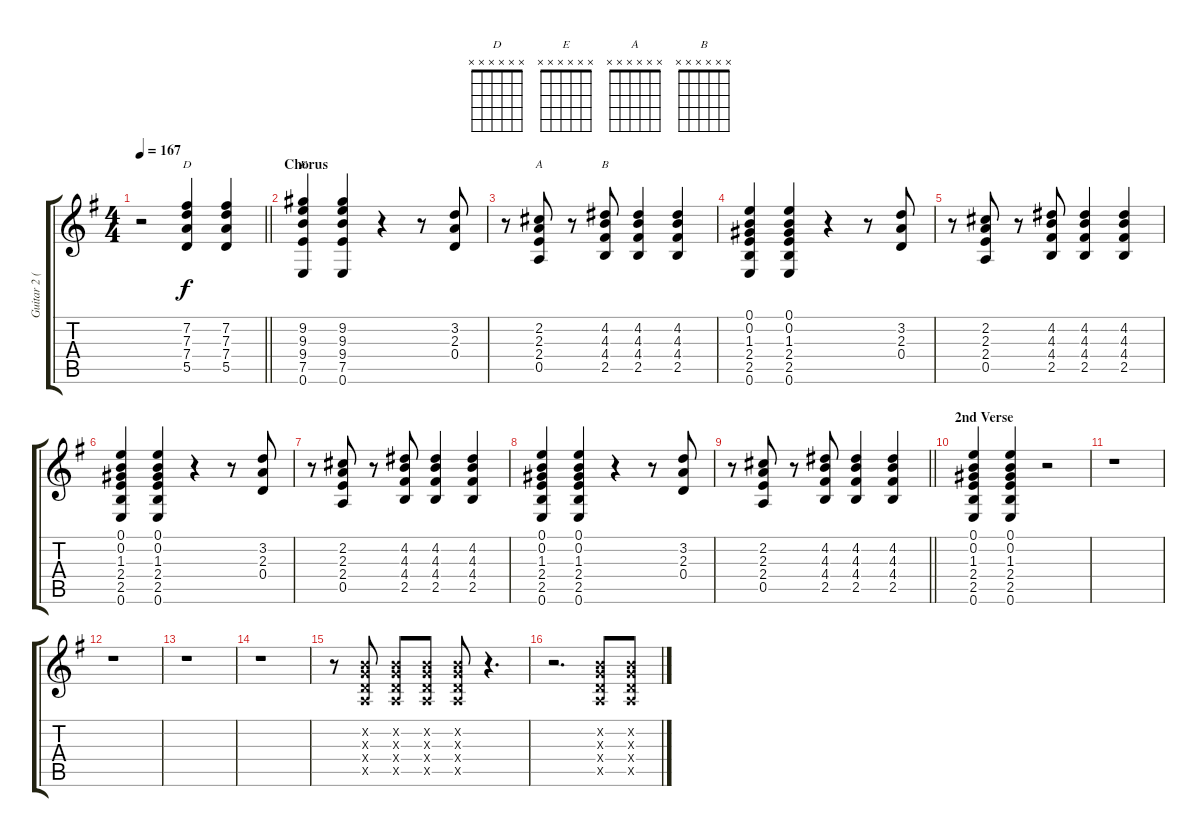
\track ("Guitar 2 (right)" "Guitar 2 (") {instrument overdrivenguitar}
\staff {score tabs}
\tuning (E4 B3 G3 D3 A2 E2) {hide}
\chord ("D" x x x x x x)
\chord ("E" x x x x x x)
\chord ("A" x x x x x x)
\chord ("B" x x x x x x)
\ts (4 4)
\tempo 167
\clef g2
\barLineRight lightlight
\ks eminor
r.2{dy f} (7.2 7.3 7.4 5.5).4{ch "D"} (7.2 7.3 7.4 5.5).4 |
\section ("" "Chorus")
(9.2 9.3 9.4 7.5 0.6).4{ch "E"} (9.2 9.3 9.4 7.5 0.6).4 r.4 r.8 (3.2 2.3 0.4).8 |
r.8 (2.2 2.3 2.4 0.5).8{ch "A"} r.8 (4.2 4.3 4.4 2.5).8{ch "B"} (4.2 4.3 4.4 2.5).4 (4.2 4.3 4.4 2.5).4 |
(0.1 0.2 1.3 2.4 2.5 0.6).4 (0.1 0.2 1.3 2.4 2.5 0.6).4 r.4 r.8 (3.2 2.3 0.4).8 |
r.8 (2.2 2.3 2.4 0.5).8 r.8 (4.2 4.3 4.4 2.5).8 (4.2 4.3 4.4 2.5).4 (4.2 4.3 4.4 2.5).4 |
(0.1 0.2 1.3 2.4 2.5 0.6).4 (0.1 0.2 1.3 2.4 2.5 0.6).4 r.4 r.8 (3.2 2.3 0.4).8 |
r.8 (2.2 2.3 2.4 0.5).8 r.8 (4.2 4.3 4.4 2.5).8 (4.2 4.3 4.4 2.5).4 (4.2 4.3 4.4 2.5).4 |
(0.1 0.2 1.3 2.4 2.5 0.6).4 (0.1 0.2 1.3 2.4 2.5 0.6).4 r.4 r.8 (3.2 2.3 0.4).8 |
\barLineRight lightlight
r.8 (2.2 2.3 2.4 0.5).8 r.8 (4.2 4.3 4.4 2.5).8 (4.2 4.3 4.4 2.5).4 (4.2 4.3 4.4 2.5).4 |
\section ("" "2nd Verse")
(0.1 0.2 1.3 2.4 2.5 0.6).4 (0.1 0.2 1.3 2.4 2.5 0.6).4 r.2 |
r.1 |
r.1 |
r.1 |
r.1 |
r.8 (0.2{x} 0.3{x} 0.4{x} 0.5{x}).8 (0.2{x} 0.3{x} 0.4{x} 0.5{x}).8 (0.2{x} 0.3{x} 0.4{x} 0.5{x}).8 (0.2{x} 0.3{x} 0.4{x} 0.5{x}).8 r.4{d} |
r.2{d} (0.2{x} 0.3{x} 0.4{x} 0.5{x}).8 (0.2{x} 0.3{x} 0.4{x} 0.5{x}).8
